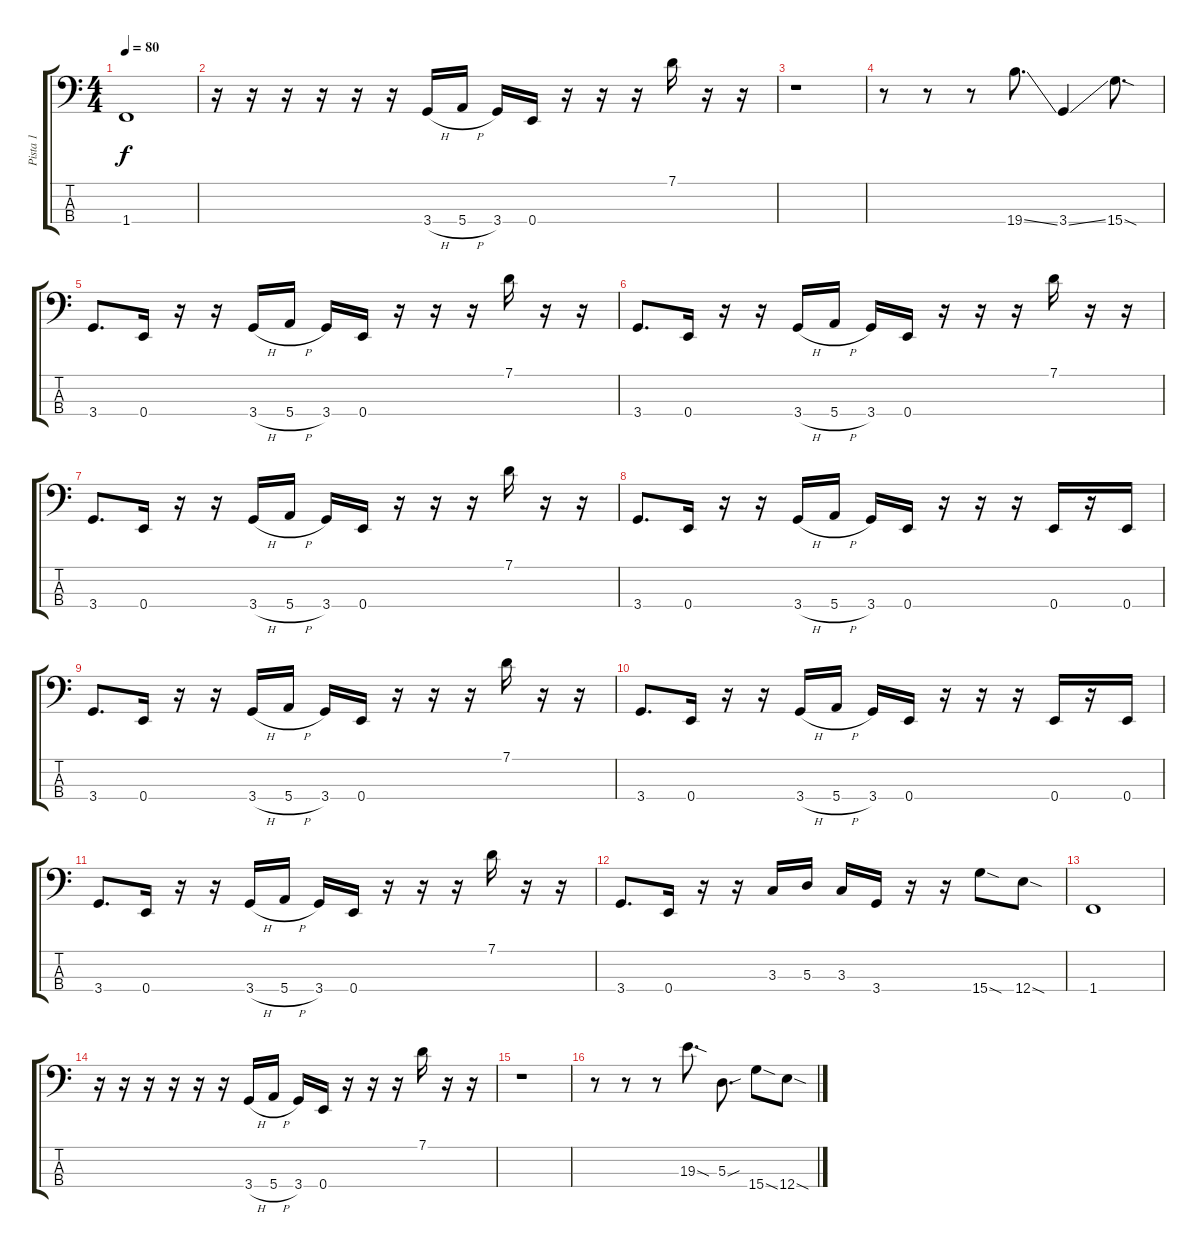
\track ("Pista 1" "Pista 1") {instrument electricbassfinger}
\staff {score tabs}
\tuning (G2 D2 A1 E1) {hide}
\ts (4 4)
\tempo 80
\clef f4
\ks c
1.4.1{dy f} |
r.16 r.16 r.16 r.16 r.16 r.16 3.4{h}.16 5.4{h}.16 3.4.16 0.4.16 r.16 r.16 r.16 7.1.16 r.16 r.16 |
r.1 |
r.8 r.8 r.8 19.4{ss}.8{d} 3.4{ss}.4 15.4{sod}.8{d} |
3.4.8{d} 0.4.16 r.16 r.16 3.4{h}.16 5.4{h}.16 3.4.16 0.4.16 r.16 r.16 r.16 7.1.16 r.16 r.16 |
3.4.8{d} 0.4.16 r.16 r.16 3.4{h}.16 5.4{h}.16 3.4.16 0.4.16 r.16 r.16 r.16 7.1.16 r.16 r.16 |
3.4.8{d} 0.4.16 r.16 r.16 3.4{h}.16 5.4{h}.16 3.4.16 0.4.16 r.16 r.16 r.16 7.1.16 r.16 r.16 |
3.4.8{d} 0.4.16 r.16 r.16 3.4{h}.16 5.4{h}.16 3.4.16 0.4.16 r.16 r.16 r.16 0.4.16 r.16 0.4.16 |
3.4.8{d} 0.4.16 r.16 r.16 3.4{h}.16 5.4{h}.16 3.4.16 0.4.16 r.16 r.16 r.16 7.1.16 r.16 r.16 |
3.4.8{d} 0.4.16 r.16 r.16 3.4{h}.16 5.4{h}.16 3.4.16 0.4.16 r.16 r.16 r.16 0.4.16 r.16 0.4.16 |
3.4.8{d} 0.4.16 r.16 r.16 3.4{h}.16 5.4{h}.16 3.4.16 0.4.16 r.16 r.16 r.16 7.1.16 r.16 r.16 |
3.4.8{d} 0.4.16 r.16 r.16 3.3.16 5.3.16 3.3.16 3.4.16 r.16 r.16 15.4{sod}.8 12.4{sod}.8 |
1.4.1 |
r.16 r.16 r.16 r.16 r.16 r.16 3.4{h}.16 5.4{h}.16 3.4.16 0.4.16 r.16 r.16 r.16 7.1.16 r.16 r.16 |
r.1 |
r.8 r.8 r.8 19.3{sod}.8{d} 5.3{sou}.8{d} 15.4{sod}.8 12.4{sod}.8
